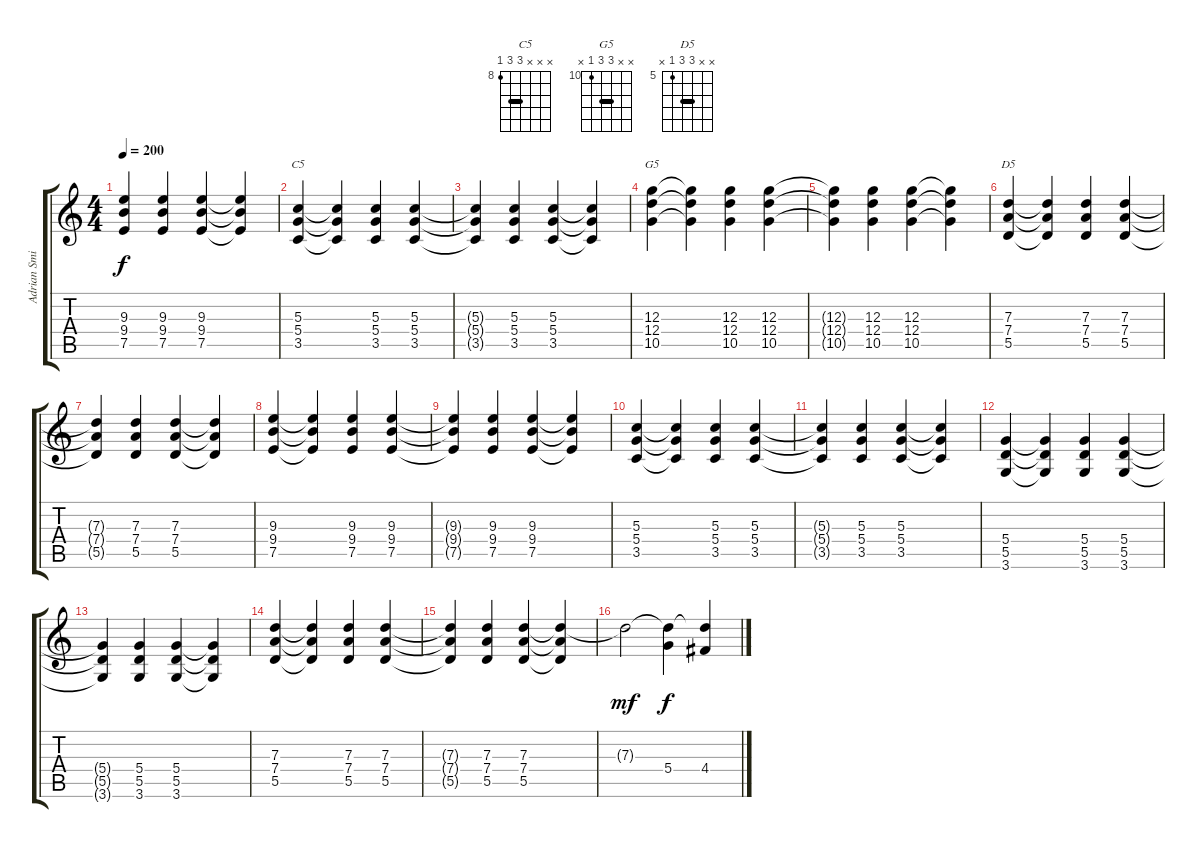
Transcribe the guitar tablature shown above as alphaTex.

\track ("Adrian Smith" "Adrian Smi") {instrument distortionguitar}
\staff {score tabs}
\tuning (E4 B3 G3 D3 A2 E2) {hide}
\chord ("C5" x x x 10 10 8) {firstfret 8 barre 10}
\chord ("G5" x x 12 12 10 x) {firstfret 10 barre 12}
\chord ("D5" x x 7 7 5 x) {firstfret 5 barre 7}
\ts (4 4)
\tempo 200
\clef g2
\ks c
(9.3{t} 9.4{t} 7.5{t}).4{dy f} (9.3 9.4 7.5).4 (9.3 9.4 7.5).4 (9.3{t} 9.4{t} 7.5{t}).4 |
(5.3 5.4 3.5).4{ch "C5"} (5.3{t} 5.4{t} 3.5{t}).4 (5.3 5.4 3.5).4 (5.3 5.4 3.5).4 |
(5.3{t} 5.4{t} 3.5{t}).4 (5.3 5.4 3.5).4 (5.3 5.4 3.5).4 (5.3{t} 5.4{t} 3.5{t}).4 |
(12.3 12.4 10.5).4{ch "G5"} (12.3{t} 12.4{t} 10.5{t}).4 (12.3 12.4 10.5).4 (12.3 12.4 10.5).4 |
(12.3{t} 12.4{t} 10.5{t}).4 (12.3 12.4 10.5).4 (12.3 12.4 10.5).4 (12.3{t} 12.4{t} 10.5{t}).4 |
(7.3 7.4 5.5).4{ch "D5"} (7.3{t} 7.4{t} 5.5{t}).4 (7.3 7.4 5.5).4 (7.3 7.4 5.5).4 |
(7.3{t} 7.4{t} 5.5{t}).4 (7.3 7.4 5.5).4 (7.3 7.4 5.5).4 (7.3{t} 7.4{t} 5.5{t}).4 |
(9.3 9.4 7.5).4 (9.3{t} 9.4{t} 7.5{t}).4 (9.3 9.4 7.5).4 (9.3 9.4 7.5).4 |
(9.3{t} 9.4{t} 7.5{t}).4 (9.3 9.4 7.5).4 (9.3 9.4 7.5).4 (9.3{t} 9.4{t} 7.5{t}).4 |
(5.3 5.4 3.5).4 (5.3{t} 5.4{t} 3.5{t}).4 (5.3 5.4 3.5).4 (5.3 5.4 3.5).4 |
(5.3{t} 5.4{t} 3.5{t}).4 (5.3 5.4 3.5).4 (5.3 5.4 3.5).4 (5.3{t} 5.4{t} 3.5{t}).4 |
(5.4 5.5 3.6).4 (5.4{t} 5.5{t} 3.6{t}).4 (5.4 5.5 3.6).4 (5.4 5.5 3.6).4 |
(5.4{t} 5.5{t} 3.6{t}).4 (5.4 5.5 3.6).4 (5.4 5.5 3.6).4 (5.4{t} 5.5{t} 3.6{t}).4 |
(7.3 7.4 5.5).4 (7.3{t} 7.4{t} 5.5{t}).4 (7.3 7.4 5.5).4 (7.3 7.4 5.5).4 |
(7.3{t} 7.4{t} 5.5{t}).4 (7.3 7.4 5.5).4 (7.3 7.4 5.5).4 (7.3{t} 7.4{t} 5.5{t}).4 |
7.3{t}.2{dy mf} (7.3{t} 5.4).4{dy f} (7.3{t} 4.4).4
